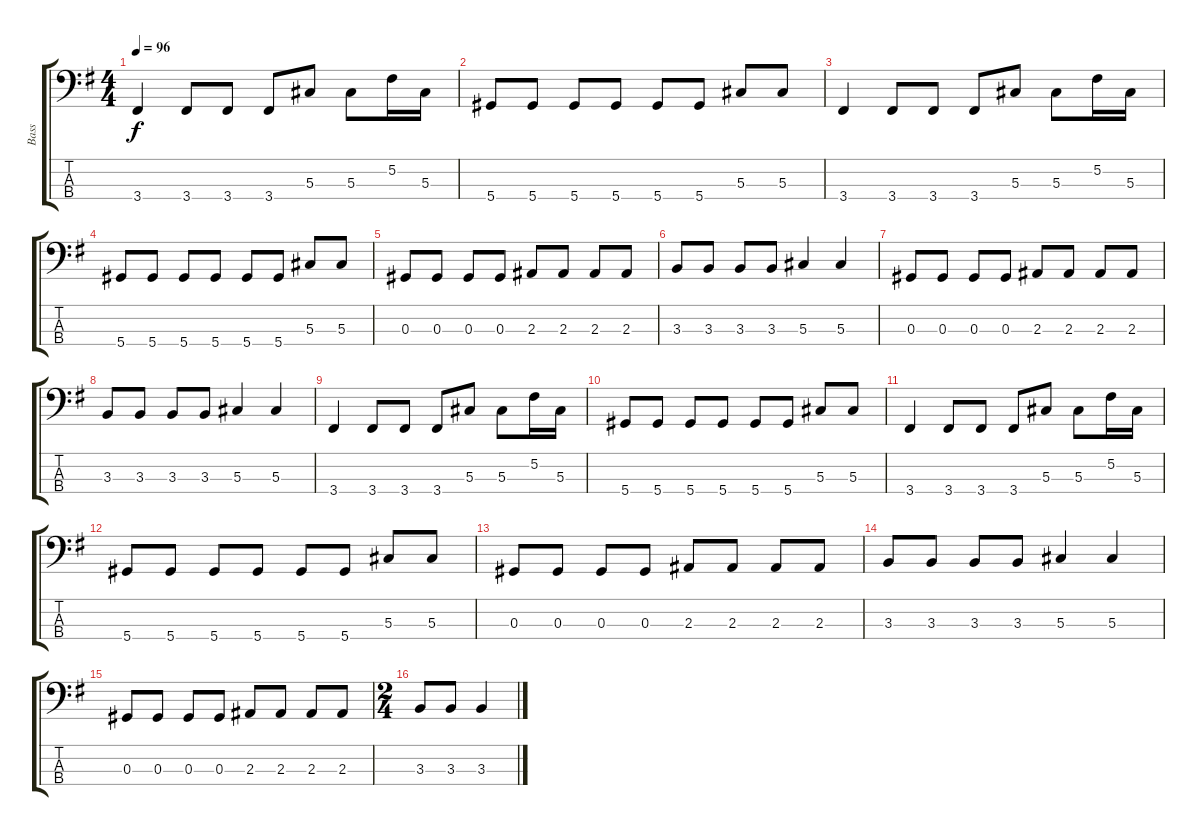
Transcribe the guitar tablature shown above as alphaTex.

\track ("Bass " "Bass ") {instrument electricbasspick}
\staff {score tabs}
\tuning (Gb2 Db2 Ab1 Eb1) {hide}
\ts (4 4)
\tempo 96
\clef f4
\ks g
3.4.4{dy f} 3.4.8 3.4.8 3.4.8 5.3.8 5.3.8 5.2.16 5.3.16 |
5.4.8 5.4.8 5.4.8 5.4.8 5.4.8 5.4.8 5.3.8 5.3.8 |
3.4.4 3.4.8 3.4.8 3.4.8 5.3.8 5.3.8 5.2.16 5.3.16 |
5.4.8 5.4.8 5.4.8 5.4.8 5.4.8 5.4.8 5.3.8 5.3.8 |
0.3.8 0.3.8 0.3.8 0.3.8 2.3.8 2.3.8 2.3.8 2.3.8 |
3.3.8 3.3.8 3.3.8 3.3.8 5.3.4 5.3.4 |
0.3.8 0.3.8 0.3.8 0.3.8 2.3.8 2.3.8 2.3.8 2.3.8 |
3.3.8 3.3.8 3.3.8 3.3.8 5.3.4 5.3.4 |
3.4.4 3.4.8 3.4.8 3.4.8 5.3.8 5.3.8 5.2.16 5.3.16 |
5.4.8 5.4.8 5.4.8 5.4.8 5.4.8 5.4.8 5.3.8 5.3.8 |
3.4.4 3.4.8 3.4.8 3.4.8 5.3.8 5.3.8 5.2.16 5.3.16 |
5.4.8 5.4.8 5.4.8 5.4.8 5.4.8 5.4.8 5.3.8 5.3.8 |
0.3.8 0.3.8 0.3.8 0.3.8 2.3.8 2.3.8 2.3.8 2.3.8 |
3.3.8 3.3.8 3.3.8 3.3.8 5.3.4 5.3.4 |
0.3.8 0.3.8 0.3.8 0.3.8 2.3.8 2.3.8 2.3.8 2.3.8 |
\ts (2 4)
3.3.8 3.3.8 3.3.4
